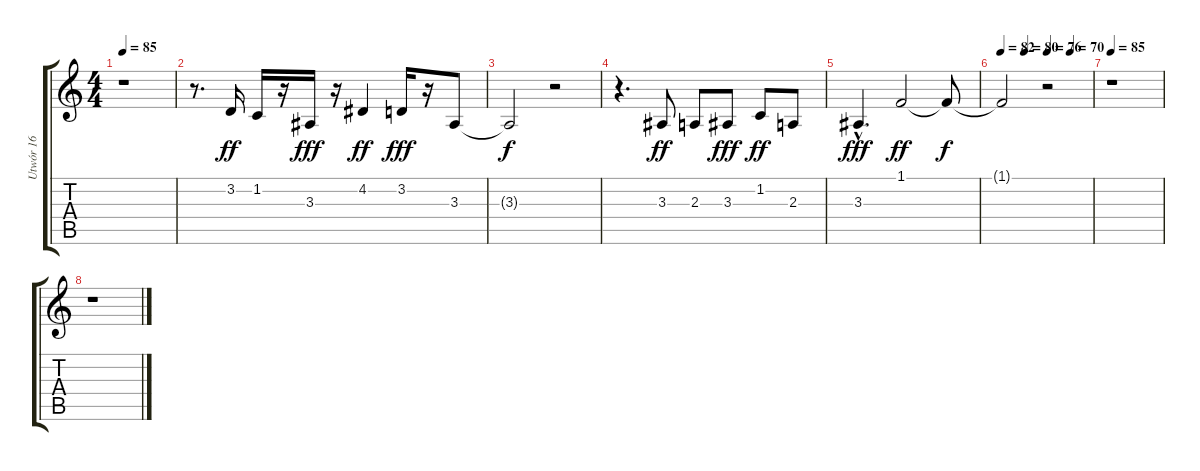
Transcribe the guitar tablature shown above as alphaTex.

\track ("Utwór 16" "Utwór 16") {instrument altosax}
\staff {score tabs}
\tuning (E4 B3 G3 D3 A2 E2) {hide}
\ts (4 4)
\tempo 85
\clef g2
\ks c
r.1{dy f} |
r.8{d} 3.2.16{dy ff} 1.2.16 r.16 3.3.16{dy fff} r.16 4.2.4{dy ff} 3.2.16{dy fff} r.16 3.3.8 |
3.3{t}.2{dy f} r.2 |
r.4{d} 3.3.8{dy ff} 2.3.8 3.3.8{dy fff} 1.2.8{dy ff} 2.3.8 |
3.3{hac}.4{d dy fff} 1.1.2{dy ff} 1.1{t}.8{dy f} |
\tempo 82
\tempo (80 0.2604166666666667)
\tempo (76 0.5104166666666666)
\tempo (70 0.7604166666666666)
1.1{t}.2 r.2 |
\tempo 85
r.1 |
r.1
